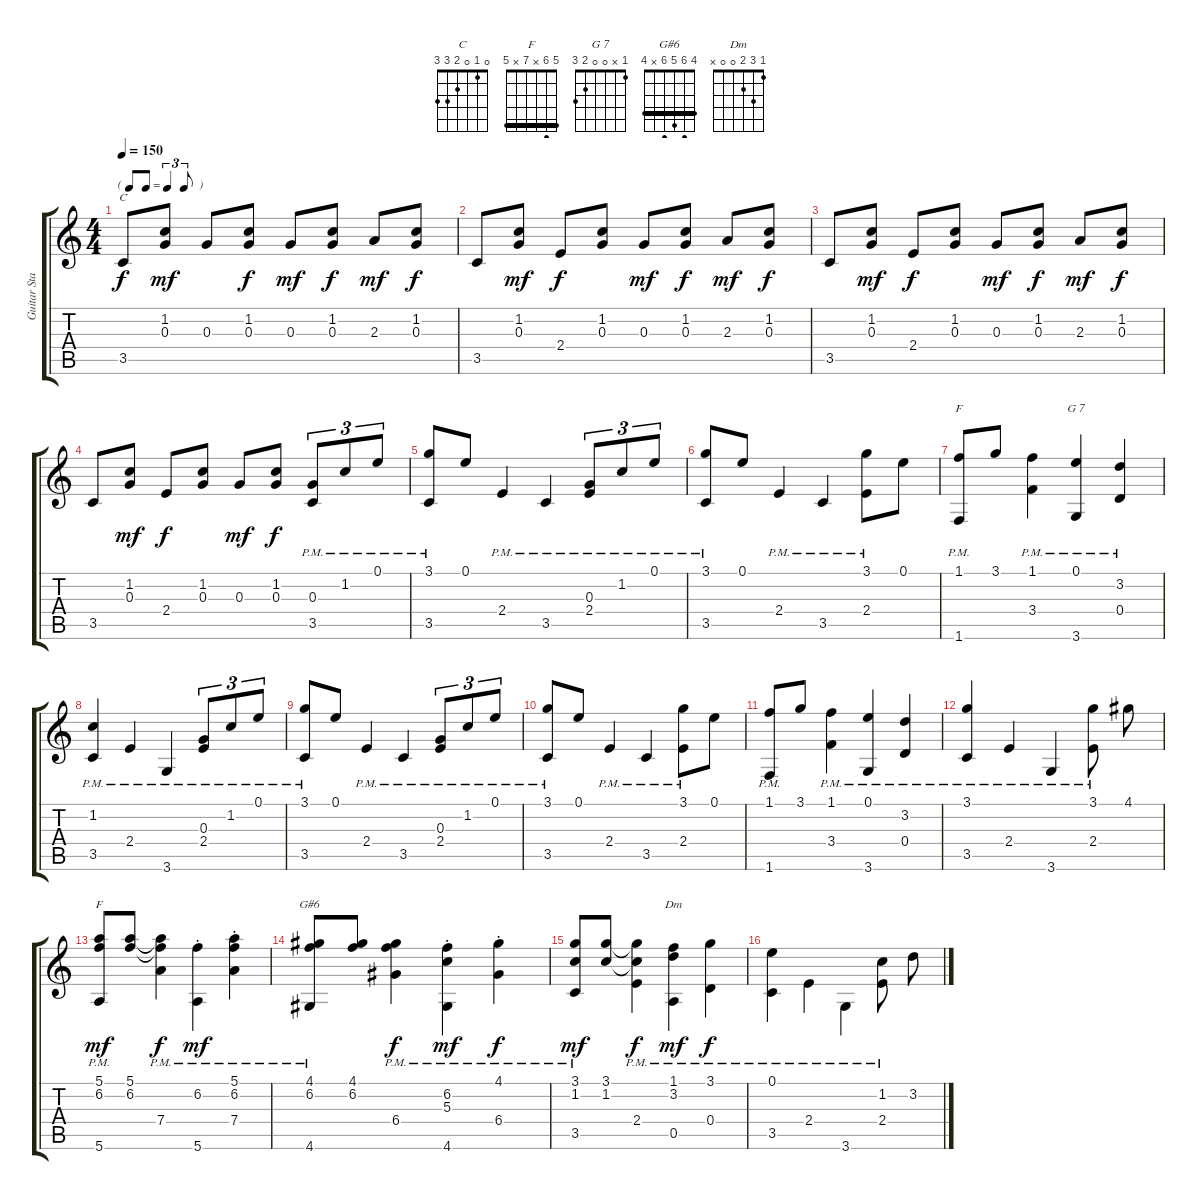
\track ("Guitar Standard" "Guitar Sta") {instrument acousticguitarnylon}
\staff {score tabs}
\tuning (E4 B3 G3 D3 A2 E2) {hide}
\chord ("C" 0 1 0 2 3 3)
\chord ("F" 1 1 2 3 3 1) {barre 1}
\chord ("G 7" 1 x 0 0 2 3)
\chord ("F" 5 6 x 7 x 5) {barre 5}
\chord ("G#6" 4 6 5 6 x 4) {barre 4}
\chord ("Dm" 1 3 2 0 0 x)
\ts (4 4)
\tf triplet8th
\tempo 150
\clef g2
\ks c
3.5.8{ch "C" dy f instrument acousticguitarnylon} (1.2 0.3).8{dy mf beam Up} 0.3.8{beam Up} (1.2 0.3).8{dy f beam Up} 0.3.8{dy mf} (1.2 0.3).8{dy f beam Up} 2.3.8{dy mf} (1.2 0.3).8{dy f beam Up} |
3.5.8 (1.2 0.3).8{dy mf beam Up} 2.4.8{dy f} (1.2 0.3).8{beam Up} 0.3.8{dy mf} (1.2 0.3).8{dy f beam Up} 2.3.8{dy mf} (1.2 0.3).8{dy f beam Up} |
3.5.8 (1.2 0.3).8{dy mf beam Up} 2.4.8{dy f} (1.2 0.3).8{beam Up} 0.3.8{dy mf} (1.2 0.3).8{dy f beam Up} 2.3.8{dy mf} (1.2 0.3).8{dy f beam Up} |
3.5.8 (1.2 0.3).8{dy mf beam Up} 2.4.8{dy f} (1.2 0.3).8{beam Up} 0.3.8{dy mf} (1.2 0.3).8{dy f beam Up} (0.3 3.5{pm}).8{tu (3 2)} 1.2{pm}.8{tu (3 2)} 0.1{pm}.8{tu (3 2)} |
(3.1 3.5{pm}).8 0.1.8 2.4{pm}.4 3.5{pm}.4 (0.3 2.4{pm}).8{tu (3 2)} 1.2{pm}.8{tu (3 2)} 0.1{pm}.8{tu (3 2)} |
(3.1 3.5{pm}).8 0.1.8 2.4{pm}.4 3.5{pm}.4 (3.1 2.4{pm}).8 0.1.8 |
(1.1 1.6{pm}).8{ch "F"} 3.1.8 (1.1 3.4{pm}).4 (0.1 3.6{pm}).4{ch "G 7"} (3.2 0.4{pm}).4 |
(1.2 3.5{pm}).4 2.4{pm}.4 3.6{pm}.4 (0.3 2.4{pm}).8{tu (3 2)} 1.2{pm}.8{tu (3 2)} 0.1{pm}.8{tu (3 2)} |
(3.1 3.5{pm}).8 0.1.8 2.4{pm}.4 3.5{pm}.4 (0.3 2.4{pm}).8{tu (3 2)} 1.2{pm}.8{tu (3 2)} 0.1{pm}.8{tu (3 2)} |
(3.1 3.5{pm}).8 0.1.8 2.4{pm}.4 3.5{pm}.4 (3.1 2.4{pm}).8 0.1.8 |
(1.1 1.6{pm}).8 3.1.8 (1.1 3.4{pm}).4 (0.1 3.6{pm}).4 (3.2 0.4{pm}).4 |
(3.1 3.5{pm}).4 2.4{pm}.4 3.6{pm}.4{beam split} (3.1 2.4{pm}).8{beam Down beam split} 4.1.8 |
(5.1 6.2 5.6{pm}).8{ch "F" dy mf} (5.1 6.2).8{beam split} (5.1{t} 6.2{t} 7.4{pm}).4{dy f beam Down} (6.2{st} 5.6{pm}).4{dy mf beam Down} (5.1{st} 6.2{st} 7.4{pm}).4{beam Down} |
(4.1 6.2 4.6{pm}).8{ch "G#6"} (4.1 6.2).8{beam split} (4.1{t} 6.2{t} 6.4{pm}).4{dy f beam Down} (6.2{st} 5.3{st} 4.6{pm}).4{dy mf beam Down} (4.1{st} 6.4{pm}).4{dy f beam Down} |
(3.1 1.2 3.5{pm}).8{dy mf} (3.1 1.2).8{beam split} (3.1{t} 1.2{t} 2.4{pm}).4{dy f beam Down} (1.1 3.2 0.5{pm}).4{ch "Dm" dy mf beam Down} (3.1 0.4{pm}).4{dy f beam Down} |
(0.1 3.5{pm}).4{beam Down} 2.4{pm}.4{beam Down} 3.6{pm}.4{beam Down beam split} (1.2 2.4{pm}).8{beam Down beam split} 3.2.8
